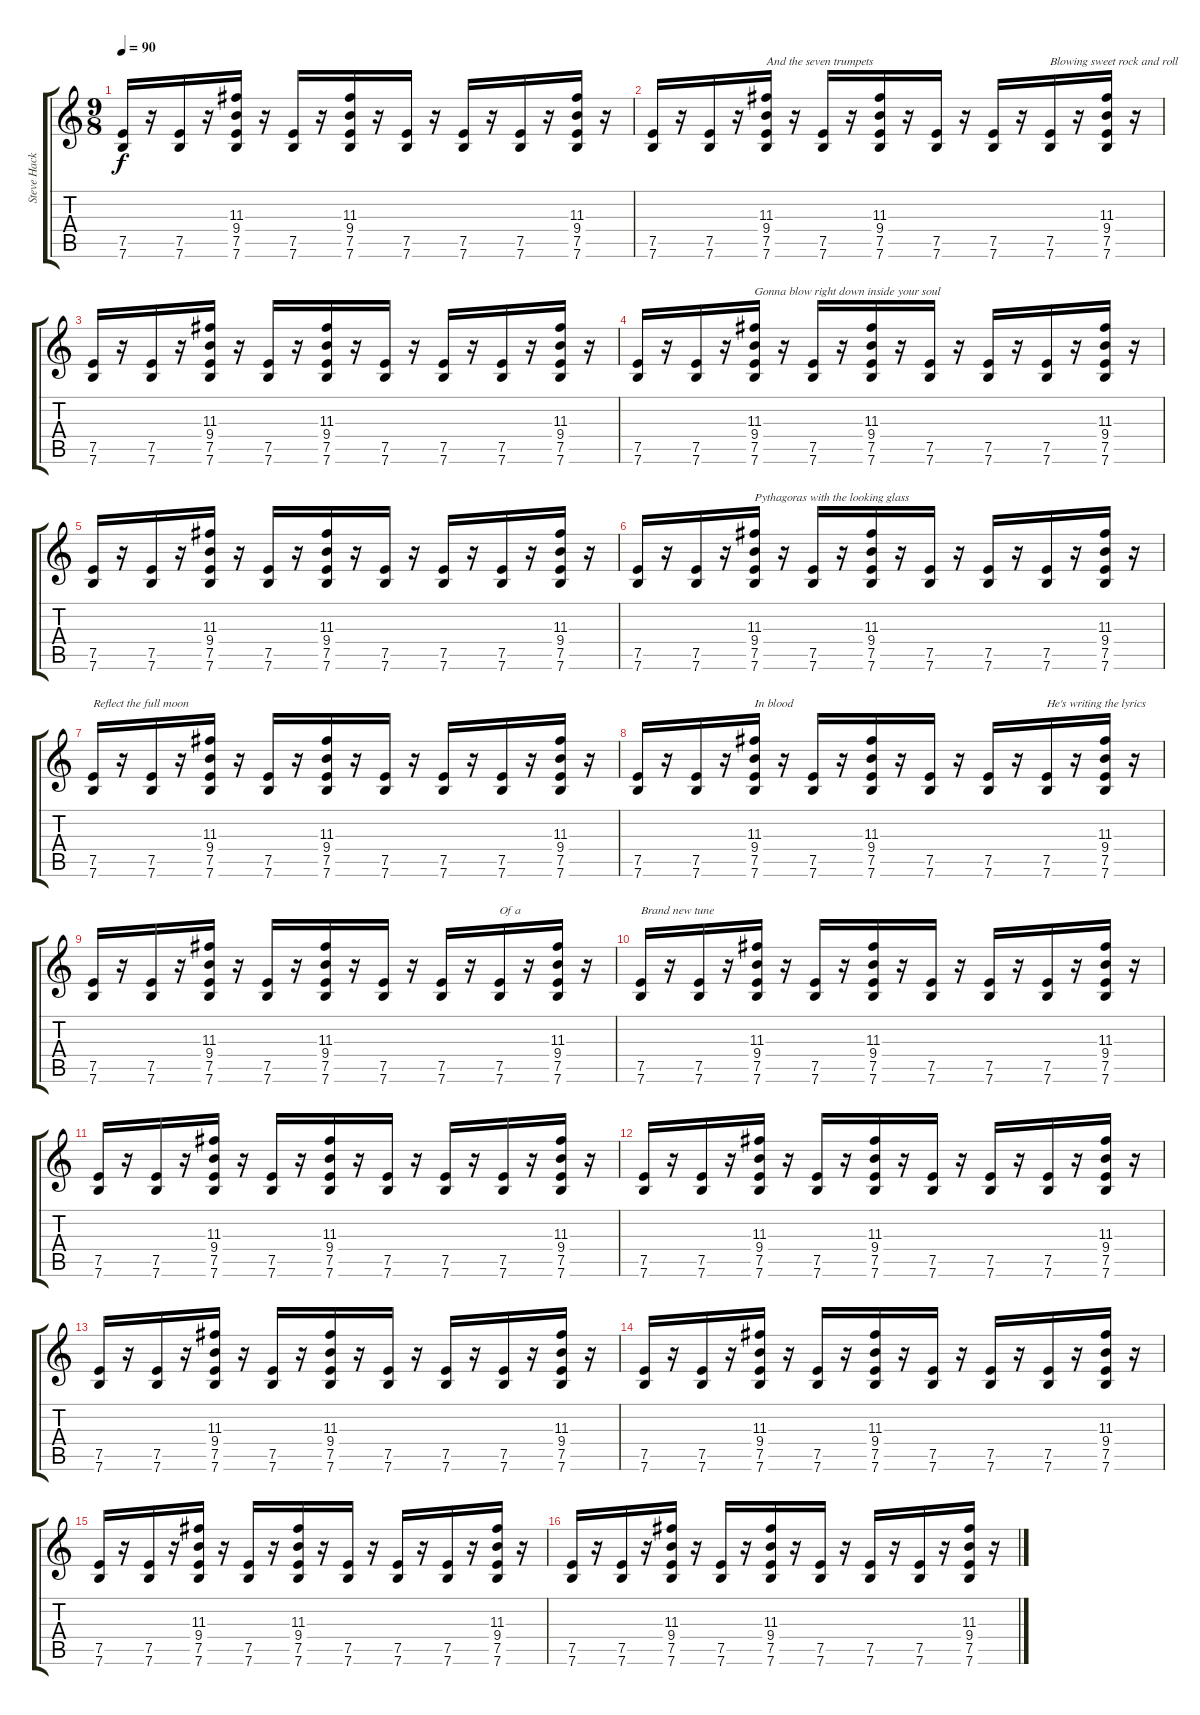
\track ("Steve Hackett (electric guitar 2)" "Steve Hack") {instrument overdrivenguitar}
\staff {score tabs}
\tuning (E4 B3 G3 D3 A2 E2) {hide}
\ts (9 8)
\tempo 90
\clef g2
\ks c
(7.5 7.6).16{dy f} r.16 (7.5 7.6).16 r.16 (11.3 9.4 7.5 7.6).16 r.16 (7.5 7.6).16 r.16 (11.3 9.4 7.5 7.6).16 r.16 (7.5 7.6).16 r.16 (7.5 7.6).16 r.16 (7.5 7.6).16 r.16 (11.3 9.4 7.5 7.6).16 r.16 |
(7.5 7.6).16 r.16 (7.5 7.6).16 r.16 (11.3 9.4 7.5 7.6).16{txt "And the seven trumpets"} r.16 (7.5 7.6).16 r.16 (11.3 9.4 7.5 7.6).16 r.16 (7.5 7.6).16 r.16 (7.5 7.6).16 r.16 (7.5 7.6).16{txt "Blowing sweet rock and roll"} r.16 (11.3 9.4 7.5 7.6).16 r.16 |
(7.5 7.6).16 r.16 (7.5 7.6).16 r.16 (11.3 9.4 7.5 7.6).16 r.16 (7.5 7.6).16 r.16 (11.3 9.4 7.5 7.6).16 r.16 (7.5 7.6).16 r.16 (7.5 7.6).16 r.16 (7.5 7.6).16 r.16 (11.3 9.4 7.5 7.6).16 r.16 |
(7.5 7.6).16 r.16 (7.5 7.6).16 r.16 (11.3 9.4 7.5 7.6).16{txt "Gonna blow right down inside your soul"} r.16 (7.5 7.6).16 r.16 (11.3 9.4 7.5 7.6).16 r.16 (7.5 7.6).16 r.16 (7.5 7.6).16 r.16 (7.5 7.6).16 r.16 (11.3 9.4 7.5 7.6).16 r.16 |
(7.5 7.6).16 r.16 (7.5 7.6).16 r.16 (11.3 9.4 7.5 7.6).16 r.16 (7.5 7.6).16 r.16 (11.3 9.4 7.5 7.6).16 r.16 (7.5 7.6).16 r.16 (7.5 7.6).16 r.16 (7.5 7.6).16 r.16 (11.3 9.4 7.5 7.6).16 r.16 |
(7.5 7.6).16 r.16 (7.5 7.6).16 r.16 (11.3 9.4 7.5 7.6).16{txt "Pythagoras with the looking glass"} r.16 (7.5 7.6).16 r.16 (11.3 9.4 7.5 7.6).16 r.16 (7.5 7.6).16 r.16 (7.5 7.6).16 r.16 (7.5 7.6).16 r.16 (11.3 9.4 7.5 7.6).16 r.16 |
(7.5 7.6).16{txt "Reflect the full moon"} r.16 (7.5 7.6).16 r.16 (11.3 9.4 7.5 7.6).16 r.16 (7.5 7.6).16 r.16 (11.3 9.4 7.5 7.6).16 r.16 (7.5 7.6).16 r.16 (7.5 7.6).16 r.16 (7.5 7.6).16 r.16 (11.3 9.4 7.5 7.6).16 r.16 |
(7.5 7.6).16 r.16 (7.5 7.6).16 r.16 (11.3 9.4 7.5 7.6).16{txt "In blood"} r.16 (7.5 7.6).16 r.16 (11.3 9.4 7.5 7.6).16 r.16 (7.5 7.6).16 r.16 (7.5 7.6).16 r.16 (7.5 7.6).16{txt "He's writing the lyrics"} r.16 (11.3 9.4 7.5 7.6).16 r.16 |
(7.5 7.6).16 r.16 (7.5 7.6).16 r.16 (11.3 9.4 7.5 7.6).16 r.16 (7.5 7.6).16 r.16 (11.3 9.4 7.5 7.6).16 r.16 (7.5 7.6).16 r.16 (7.5 7.6).16 r.16 (7.5 7.6).16{txt "Of a"} r.16 (11.3 9.4 7.5 7.6).16 r.16 |
(7.5 7.6).16{txt "Brand new tune"} r.16 (7.5 7.6).16 r.16 (11.3 9.4 7.5 7.6).16 r.16 (7.5 7.6).16 r.16 (11.3 9.4 7.5 7.6).16 r.16 (7.5 7.6).16 r.16 (7.5 7.6).16 r.16 (7.5 7.6).16 r.16 (11.3 9.4 7.5 7.6).16 r.16 |
(7.5 7.6).16 r.16 (7.5 7.6).16 r.16 (11.3 9.4 7.5 7.6).16 r.16 (7.5 7.6).16 r.16 (11.3 9.4 7.5 7.6).16 r.16 (7.5 7.6).16 r.16 (7.5 7.6).16 r.16 (7.5 7.6).16 r.16 (11.3 9.4 7.5 7.6).16 r.16 |
(7.5 7.6).16 r.16 (7.5 7.6).16 r.16 (11.3 9.4 7.5 7.6).16 r.16 (7.5 7.6).16 r.16 (11.3 9.4 7.5 7.6).16 r.16 (7.5 7.6).16 r.16 (7.5 7.6).16 r.16 (7.5 7.6).16 r.16 (11.3 9.4 7.5 7.6).16 r.16 |
(7.5 7.6).16 r.16 (7.5 7.6).16 r.16 (11.3 9.4 7.5 7.6).16 r.16 (7.5 7.6).16 r.16 (11.3 9.4 7.5 7.6).16 r.16 (7.5 7.6).16 r.16 (7.5 7.6).16 r.16 (7.5 7.6).16 r.16 (11.3 9.4 7.5 7.6).16 r.16 |
(7.5 7.6).16 r.16 (7.5 7.6).16 r.16 (11.3 9.4 7.5 7.6).16 r.16 (7.5 7.6).16 r.16 (11.3 9.4 7.5 7.6).16 r.16 (7.5 7.6).16 r.16 (7.5 7.6).16 r.16 (7.5 7.6).16 r.16 (11.3 9.4 7.5 7.6).16 r.16 |
(7.5 7.6).16 r.16 (7.5 7.6).16 r.16 (11.3 9.4 7.5 7.6).16 r.16 (7.5 7.6).16 r.16 (11.3 9.4 7.5 7.6).16 r.16 (7.5 7.6).16 r.16 (7.5 7.6).16 r.16 (7.5 7.6).16 r.16 (11.3 9.4 7.5 7.6).16 r.16 |
(7.5 7.6).16 r.16 (7.5 7.6).16 r.16 (11.3 9.4 7.5 7.6).16 r.16 (7.5 7.6).16 r.16 (11.3 9.4 7.5 7.6).16 r.16 (7.5 7.6).16 r.16 (7.5 7.6).16 r.16 (7.5 7.6).16 r.16 (11.3 9.4 7.5 7.6).16 r.16
